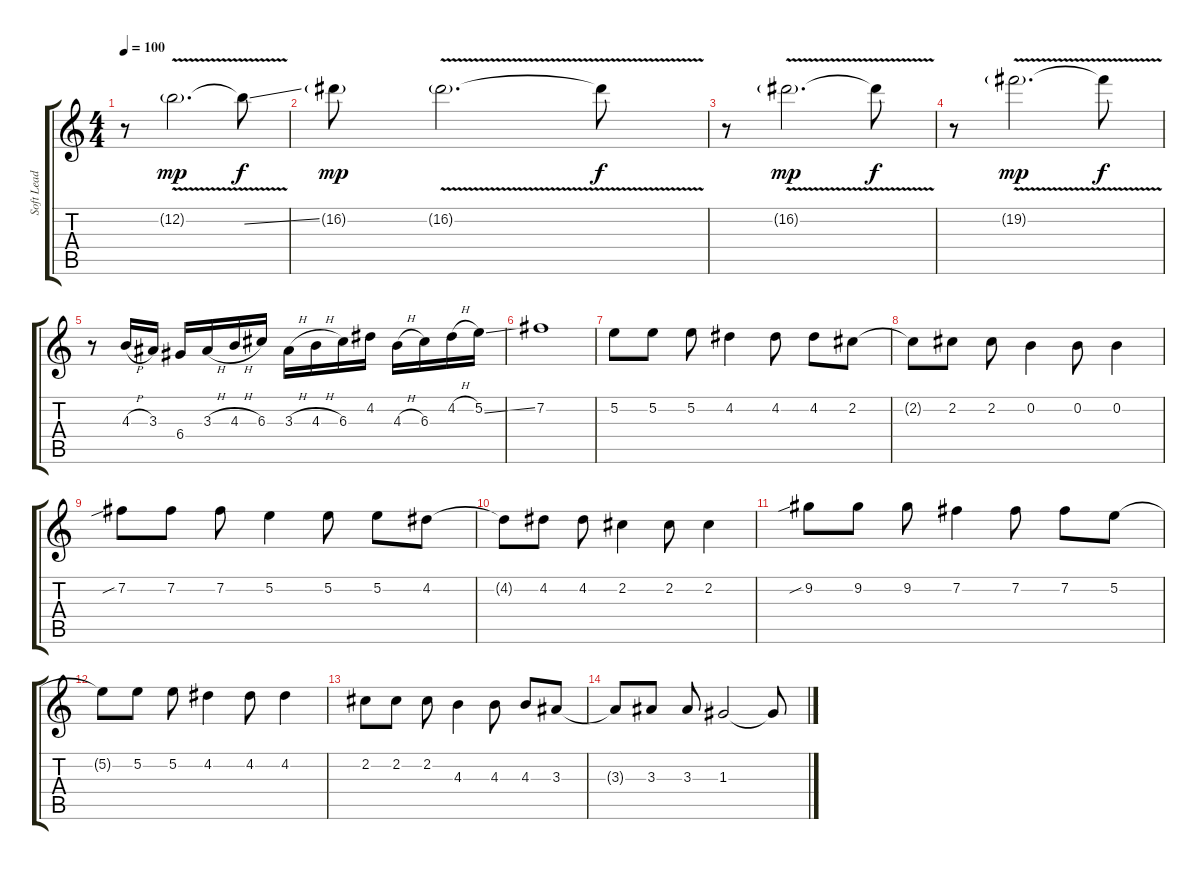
\track ("Soft Lead guitar" "Soft Lead ") {instrument electricguitarclean}
\staff {score tabs}
\tuning (E4 B3 G3 D3 A2 Eb2) {hide}
\ts (4 4)
\tempo 100
\clef g2
\ks c
r.8{dy f} 12.2{v g}.2{d dy mp} 12.2{ss t}.8{dy f} |
16.2{g}.8{dy mp} 16.2{v g}.2{d} 16.2{t}.8{dy f} |
r.8 16.2{v g}.2{d dy mp} 16.2{t}.8{dy f} |
r.8 19.2{v g}.2{d dy mp} 19.2{t}.8{dy f} |
r.8 4.3{h}.16 3.3.16 6.4.16 3.3{h}.16 4.3{h}.16 6.3.16 3.3{h}.16 4.3{h}.16 6.3.16 4.2.16 4.3{h}.16 6.3.16 4.2{h}.16 5.2{ss}.16 |
7.2.1 |
5.2.8 5.2.8 5.2.8 4.2.4 4.2.8 4.2.8 2.2.8 |
2.2{t}.8 2.2.8 2.2.8 0.2.4 0.2.8 0.2.4 |
7.2{sib}.8 7.2.8 7.2.8 5.2.4 5.2.8 5.2.8 4.2.8 |
4.2{t}.8 4.2.8 4.2.8 2.2.4 2.2.8 2.2.4 |
9.2{sib}.8 9.2.8 9.2.8 7.2.4 7.2.8 7.2.8 5.2.8 |
5.2{t}.8 5.2.8 5.2.8 4.2.4 4.2.8 4.2.4 |
2.2.8 2.2.8 2.2.8 4.3.4 4.3.8 4.3.8 3.3.8 |
3.3{t}.8 3.3.8 3.3.8 1.3.2 1.3{t}.8
